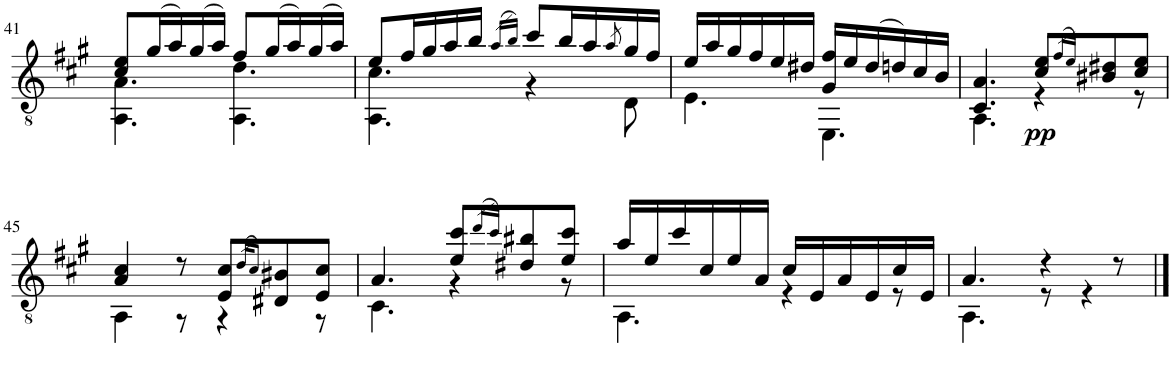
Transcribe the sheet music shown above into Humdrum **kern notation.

**kern	**dynam
*part1	*part1
*staff1	*staff1
*I"Guitar	*
*I'Guit.	*
!!LO:PB:g=z
*clefGv2	*
*k[f#c#g#]	*
*M6/8	*
=41	=41
*^	*
8c#/ 8e/L	4.AA\ 4.A\	.
(16g#/L	.	.
16a/)	.	.
(16g#/	.	.
16a/JJ)	.	.
8f#/L	4.AA\ 4.d\	.
(16g#/L	.	.
16a/)	.	.
(16g#/	.	.
16a/JJ)	.	.
=42	=42	=42
8e/L	4.AA\ 4.c#\	.
16f#/L	.	.
16g#/	.	.
16a/	.	.
16b/JJ	.	.
(16qa/LL	.	.
16qb/JJ)	.	.
8cc#/L	4r	.
16b/L	.	.
16a/	.	.
8qa/	.	.
16g#/	8D\	.
16f#/JJ	.	.
=43	=43	=43
16e/LL	4.E\	.
16a/	.	.
16g#/	.	.
16f#/	.	.
16e/	.	.
16d#X/JJ	.	.
16G#/ 16f#/LL	4.EE\	.
16e/	.	.
(16d#/	.	.
16dn/)	.	.
16c#/	.	.
16B/JJ	.	.
=44	=44	=44
4.C#/ 4.A/	4.AA\	.
!	!	!LO:DY:b
8c#/ 8e/L	4r	pp
(16qf#/LL	.	.
16qe/JJ)	.	.
8B#X/ 8d#X/	.	.
8c#/ 8e/J	8r	.
!!LO:LB:g=z	!!
=45	=45	=45
4A/ 4c#/	4AA\	.
8r	8r	.
8E/ 8c#/L	4r	.
(16qd/KL	.	.
8qc#/J)	.	.
8D#X/ 8B#X/	.	.
8E/ 8c#/J	8r	.
=46	=46	=46
4.A/	4.C#\	.
8e/ 8cc#/L	4r	.
(16qdd/LL	.	.
16qcc#/JJ)	.	.
8d#X/ 8b#X/	.	.
8e/ 8cc#/J	8r	.
=47	=47	=47
16a/LL	4.AA\	.
16e/	.	.
16cc#/	.	.
16c#/	.	.
16e/	.	.
16A/JJ	.	.
16c#/LL	4r	.
16E/	.	.
16A/	.	.
16E/	.	.
16c#/	8r	.
16E/JJ	.	.
=48	=48	=48
4.A/	4.AA\	.
4r	8r	.
.	4r	.
8r	.	.
*v	*v	*
==	==
*-	*-
